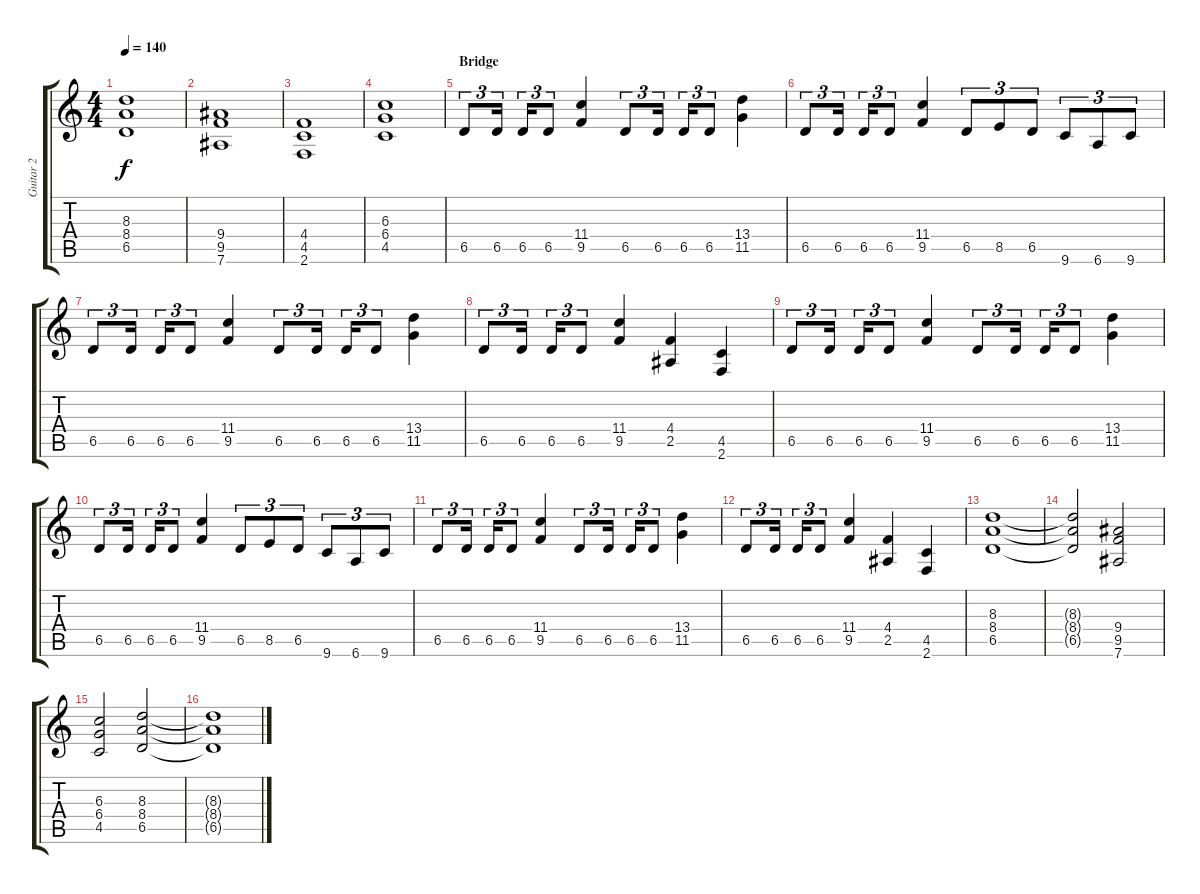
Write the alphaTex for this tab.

\track ("Guitar 2" "Guitar 2") {instrument distortionguitar}
\staff {score tabs}
\tuning (Eb4 Bb3 Gb3 Db3 Ab2 Eb2) {hide}
\ts (4 4)
\tempo 140
\clef g2
\ks c
(8.3 8.4 6.5).1{dy f} |
(9.4 9.5 7.6).1 |
(4.4 4.5 2.6).1 |
(6.3 6.4 4.5).1 |
\section ("" "Bridge")
6.5.8{tu (3 2)} 6.5.16{tu (3 2)} 6.5.16{tu (3 2)} 6.5.8{tu (3 2)} (11.4 9.5).4 6.5.8{tu (3 2)} 6.5.16{tu (3 2)} 6.5.16{tu (3 2)} 6.5.8{tu (3 2)} (13.4 11.5).4 |
6.5.8{tu (3 2)} 6.5.16{tu (3 2)} 6.5.16{tu (3 2)} 6.5.8{tu (3 2)} (11.4 9.5).4 6.5.8{tu (3 2)} 8.5.8{tu (3 2)} 6.5.8{tu (3 2)} 9.6.8{tu (3 2)} 6.6.8{tu (3 2)} 9.6.8{tu (3 2)} |
6.5.8{tu (3 2)} 6.5.16{tu (3 2)} 6.5.16{tu (3 2)} 6.5.8{tu (3 2)} (11.4 9.5).4 6.5.8{tu (3 2)} 6.5.16{tu (3 2)} 6.5.16{tu (3 2)} 6.5.8{tu (3 2)} (13.4 11.5).4 |
6.5.8{tu (3 2)} 6.5.16{tu (3 2)} 6.5.16{tu (3 2)} 6.5.8{tu (3 2)} (11.4 9.5).4 (4.4 2.5).4 (4.5 2.6).4 |
6.5.8{tu (3 2)} 6.5.16{tu (3 2)} 6.5.16{tu (3 2)} 6.5.8{tu (3 2)} (11.4 9.5).4 6.5.8{tu (3 2)} 6.5.16{tu (3 2)} 6.5.16{tu (3 2)} 6.5.8{tu (3 2)} (13.4 11.5).4 |
6.5.8{tu (3 2)} 6.5.16{tu (3 2)} 6.5.16{tu (3 2)} 6.5.8{tu (3 2)} (11.4 9.5).4 6.5.8{tu (3 2)} 8.5.8{tu (3 2)} 6.5.8{tu (3 2)} 9.6.8{tu (3 2)} 6.6.8{tu (3 2)} 9.6.8{tu (3 2)} |
6.5.8{tu (3 2)} 6.5.16{tu (3 2)} 6.5.16{tu (3 2)} 6.5.8{tu (3 2)} (11.4 9.5).4 6.5.8{tu (3 2)} 6.5.16{tu (3 2)} 6.5.16{tu (3 2)} 6.5.8{tu (3 2)} (13.4 11.5).4 |
6.5.8{tu (3 2)} 6.5.16{tu (3 2)} 6.5.16{tu (3 2)} 6.5.8{tu (3 2)} (11.4 9.5).4 (4.4 2.5).4 (4.5 2.6).4 |
(8.3 8.4 6.5).1 |
(8.3{t} 8.4{t} 6.5{t}).2 (9.4 9.5 7.6).2 |
(6.3 6.4 4.5).2 (8.3 8.4 6.5).2 |
(8.3{t} 8.4{t} 6.5{t}).1
